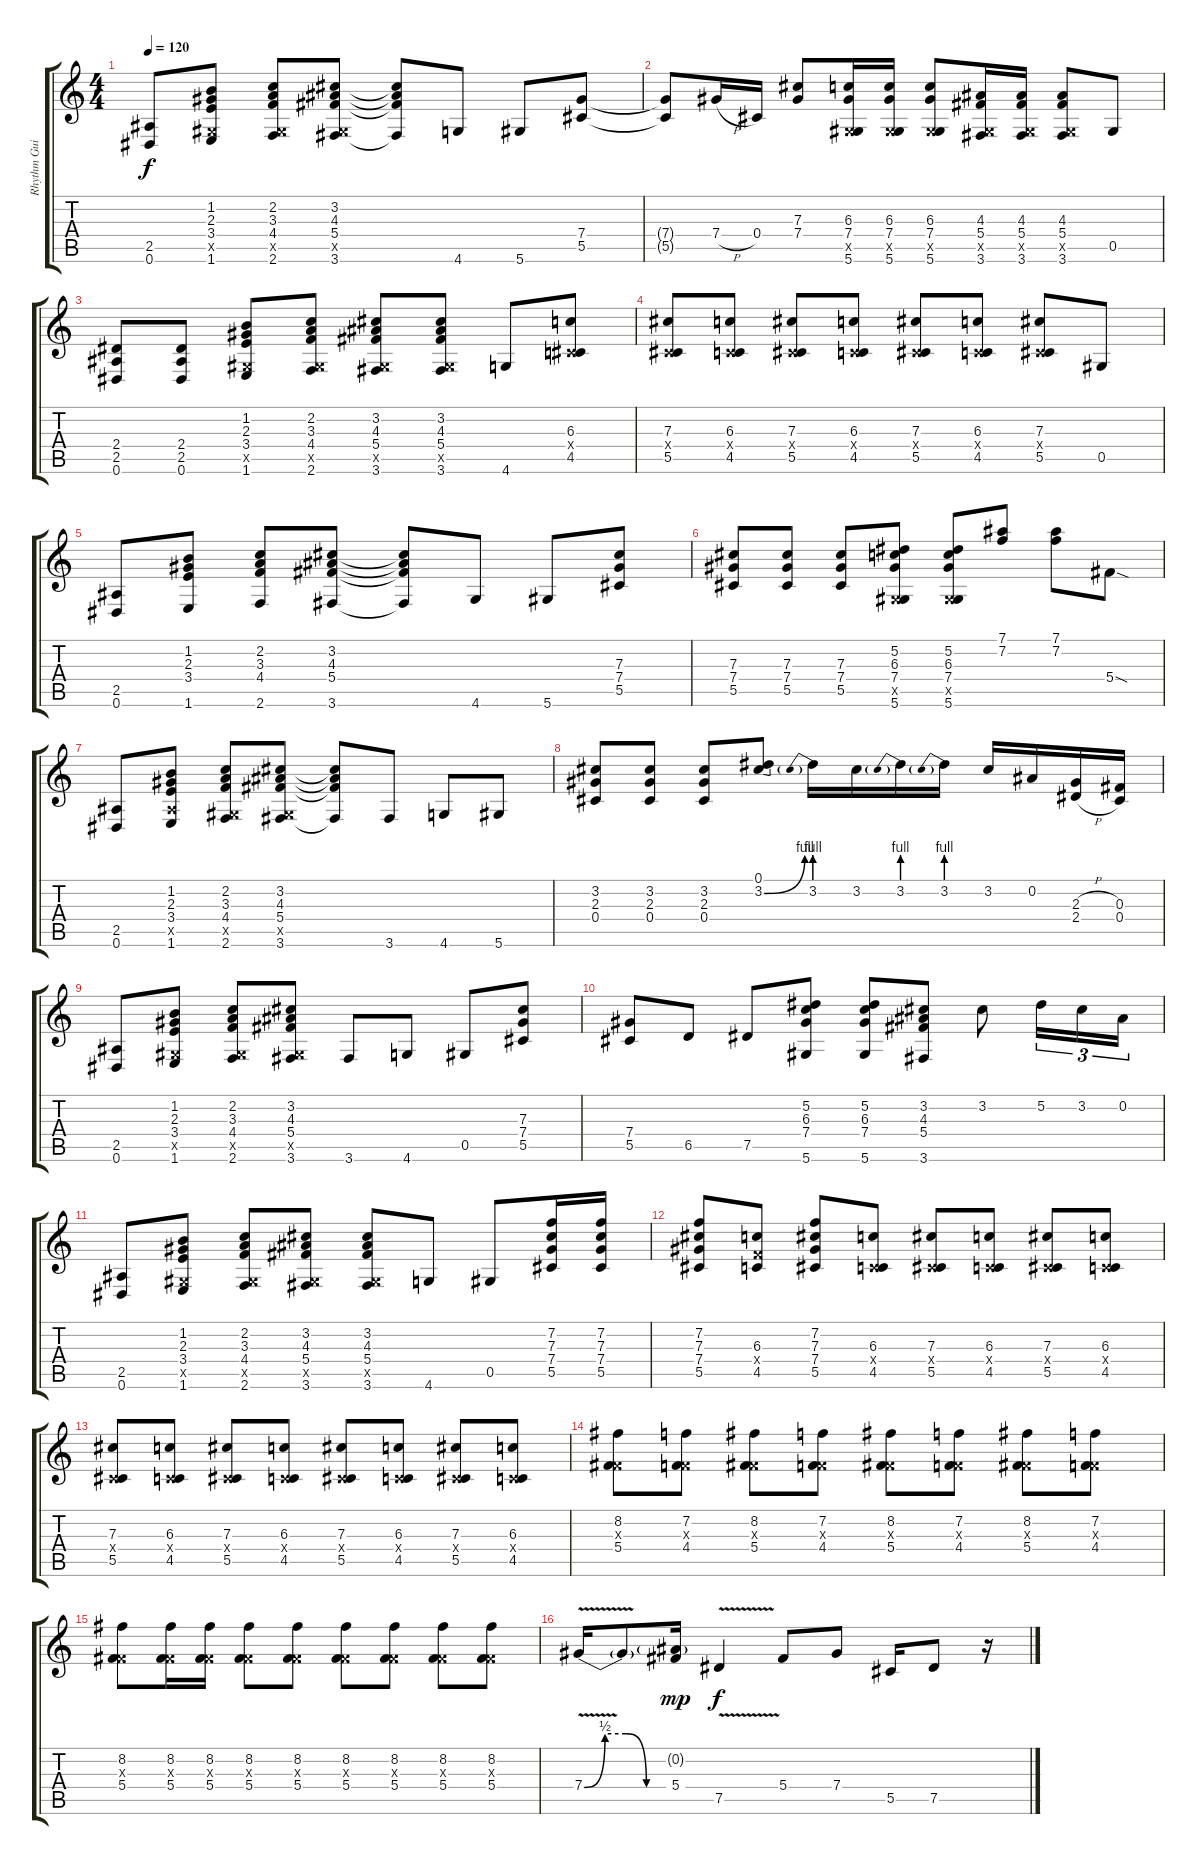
\track ("Rhythm Guitar" "Rhythm Gui") {instrument overdrivenguitar}
\staff {score tabs}
\tuning (Eb4 Bb3 Gb3 Db3 Ab2 Eb2) {hide}
\ts (4 4)
\tempo 120
\clef g2
\ks c
(2.5 0.6).8{dy f} (1.2 2.3 3.4 0.5{x} 1.6).8 (2.2 3.3 4.4 0.5{x} 2.6).8 (3.2 4.3 5.4 0.5{x} 3.6).8 (3.2{t} 4.3{t} 5.4{t} 3.6{t}).8 4.6.8 5.6.8 (7.4 5.5).8 |
(7.4{t} 5.5{t}).8 7.4{h}.16 0.4.16 (7.3 7.4).8 (6.3 7.4 0.5{x} 5.6).16 (6.3 7.4 0.5{x} 5.6).16 (6.3 7.4 0.5{x} 5.6).8 (4.3 5.4 0.5{x} 3.6).16 (4.3 5.4 0.5{x} 3.6).16 (4.3 5.4 0.5{x} 3.6).8 0.5.8 |
(2.4 2.5 0.6).8 (2.4 2.5 0.6).8 (1.2 2.3 3.4 0.5{x} 1.6).8 (2.2 3.3 4.4 0.5{x} 2.6).8 (3.2 4.3 5.4 0.5{x} 3.6).8 (3.2 4.3 5.4 0.5{x} 3.6).8 4.6.8 (6.3 0.4{x} 4.5).8 |
(7.3 0.4{x} 5.5).8 (6.3 0.4{x} 4.5).8 (7.3 0.4{x} 5.5).8 (6.3 0.4{x} 4.5).8 (7.3 0.4{x} 5.5).8 (6.3 0.4{x} 4.5).8 (7.3 0.4{x} 5.5).8 0.5.8 |
(2.5 0.6).8 (1.2 2.3 3.4 1.6).8 (2.2 3.3 4.4 2.6).8 (3.2 4.3 5.4 3.6).8 (3.2{t} 4.3{t} 5.4{t} 3.6{t}).8 4.6.8 5.6.8 (7.3 7.4 5.5).8 |
(7.3 7.4 5.5).8 (7.3 7.4 5.5).8 (7.3 7.4 5.5).8 (5.2 6.3 7.4 0.5{x} 5.6).8 (5.2 6.3 7.4 0.5{x} 5.6).8 (7.1 7.2).8 (7.1 7.2).8 5.4{sod}.8 |
(2.5 0.6).8 (1.2 2.3 3.4 2.5{x} 1.6).8 (2.2 3.3 4.4 0.5{x} 2.6).8 (3.2 4.3 5.4 0.5{x} 3.6).8 (3.2{t} 4.3{t} 5.4{t} 3.6{t}).8 3.6.8 4.6.8 5.6.8 |
(3.2 2.3 0.4).8 (3.2 2.3 0.4).8 (3.2 2.3 0.4).8 (0.1 3.2{be (bend 0 0 60 4)}).8 3.2{be (prebend 0 4 60 4)}.16 3.2.16 3.2{be (prebend 0 4 60 4)}.16 3.2{be (prebend 0 4 60 4)}.16 3.2.16 0.2.16 (2.3{h} 2.4{h}).16 (0.3 0.4).16 |
(2.5 0.6).8 (1.2 2.3 3.4 0.5{x} 1.6).8 (2.2 3.3 4.4 0.5{x} 2.6).8 (3.2 4.3 5.4 0.5{x} 3.6).8 3.6.8 4.6.8 0.5.8 (7.3 7.4 5.5).8 |
(7.4 5.5).8 6.5.8 7.5.8 (5.2 6.3 7.4 5.6).8 (5.2 6.3 7.4 5.6).8 (3.2 4.3 5.4 3.6).8 3.2.8 5.2.16{tu (3 2)} 3.2.16{tu (3 2)} 0.2.16{tu (3 2)} |
(2.5 0.6).8 (1.2 2.3 3.4 0.5{x} 1.6).8 (2.2 3.3 4.4 0.5{x} 2.6).8 (3.2 4.3 5.4 0.5{x} 3.6).8 (3.2 4.3 5.4 0.5{x} 3.6).8 4.6.8 0.5.8 (7.2 7.3 7.4 5.5).16 (7.2 7.3 7.4 5.5).16 |
(7.2 7.3 7.4 5.5).8 (6.3 4.4{x} 4.5).8 (7.2 7.3 7.4 5.5).8 (6.3 0.4{x} 4.5).8 (7.3 0.4{x} 5.5).8 (6.3 0.4{x} 4.5).8 (7.3 0.4{x} 5.5).8 (6.3 0.4{x} 4.5).8 |
(7.3 0.4{x} 5.5).8 (6.3 0.4{x} 4.5).8 (7.3 0.4{x} 5.5).8 (6.3 0.4{x} 4.5).8 (7.3 0.4{x} 5.5).8 (6.3 0.4{x} 4.5).8 (7.3 0.4{x} 5.5).8 (6.3 0.4{x} 4.5).8 |
(8.2 0.3{x} 5.4).8 (7.2 0.3{x} 4.4).8 (8.2 0.3{x} 5.4).8 (7.2 0.3{x} 4.4).8 (8.2 0.3{x} 5.4).8 (7.2 0.3{x} 4.4).8 (8.2 0.3{x} 5.4).8 (7.2 0.3{x} 4.4).8 |
(8.2 0.3{x} 5.4).8 (8.2 0.3{x} 5.4).16 (8.2 0.3{x} 5.4).16 (8.2 0.3{x} 5.4).8 (8.2 0.3{x} 5.4).8 (8.2 0.3{x} 5.4).8 (8.2 0.3{x} 5.4).8 (8.2 0.3{x} 5.4).8 (8.2 0.3{x} 5.4).8 |
7.4{be (custom 0 0 15 2 30 2 45 0 60 0) v}.16 7.4{t}.8 (0.2{g} 5.4).16{dy mp} 7.5{v}.4{dy f} 5.4.8 7.4.8 5.5.16 7.5.8 r.16
